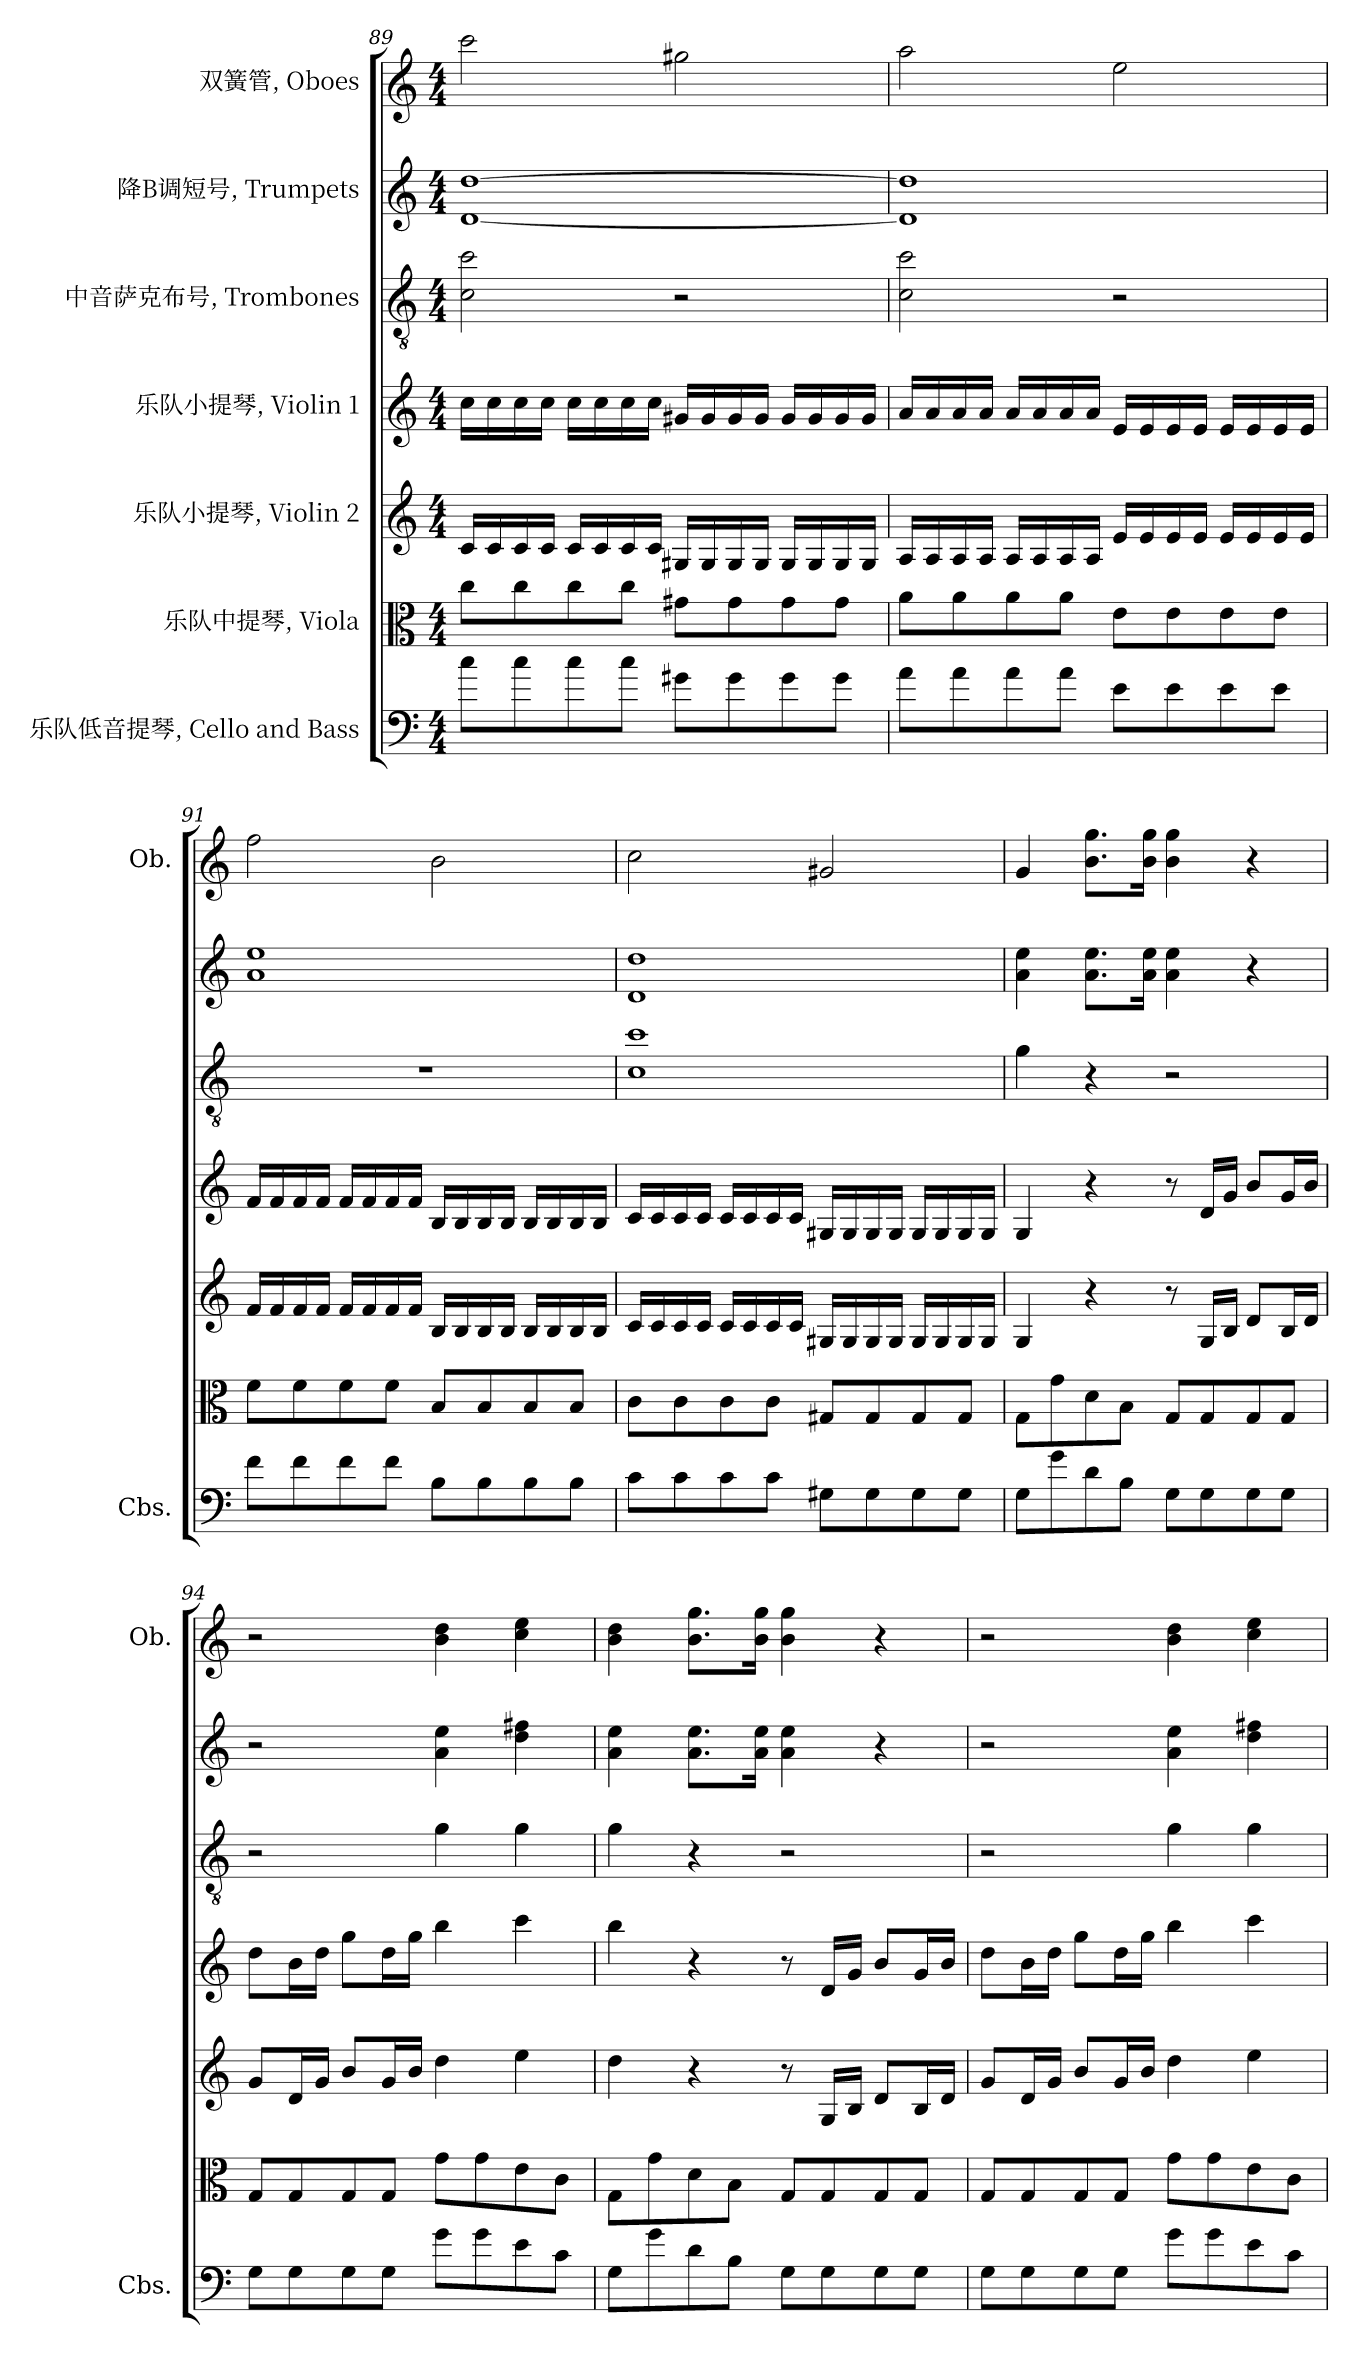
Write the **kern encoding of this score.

**kern	**kern	**kern	**kern	**kern	**kern	**kern
*part7	*part6	*part5	*part4	*part3	*part2	*part1
*staff7	*staff6	*staff5	*staff4	*staff3	*staff2	*staff1
*I"乐队低音提琴, Cello and Bass	*I"乐队中提琴, Viola	*I"乐队小提琴, Violin 2	*I"乐队小提琴, Violin 1	*I"中音萨克布号, Trombones	*I"降B调短号, Trumpets	*I"双簧管, Oboes
*I'Cbs.	*	*	*	*	*	*I'Ob.
!!LO:PB:g=z
*clefF4	*clefC3	*clefG2	*clefG2	*clefGv2	*clefG2	*clefG2
*ITrd7c12	*	*	*	*	*ITrd1c2	*
*k[]	*k[]	*k[]	*k[]	*k[]	*k[b-e-]	*k[]
*M4/4	*M4/4	*M4/4	*M4/4	*M4/4	*M4/4	*M4/4
=89	=89	=89	=89	=89	=89	=89
8c\L	8cc\L	16c/LL	16cc\LL	2c\ 2cc\	[1c [1cc	2ccc\
.	.	16c/	16cc\	.	.	.
8c\	8cc\	16c/	16cc\	.	.	.
.	.	16c/JJ	16cc\JJ	.	.	.
8c\	8cc\	16c/LL	16cc\LL	.	.	.
.	.	16c/	16cc\	.	.	.
8c\J	8cc\J	16c/	16cc\	.	.	.
.	.	16c/JJ	16cc\JJ	.	.	.
8G#X\L	8g#X\L	16G#X/LL	16g#X/LL	2r	.	2gg#X\
.	.	16G#/	16g#/	.	.	.
8G#\	8g#\	16G#/	16g#/	.	.	.
.	.	16G#/JJ	16g#/JJ	.	.	.
8G#\	8g#\	16G#/LL	16g#/LL	.	.	.
.	.	16G#/	16g#/	.	.	.
8G#\J	8g#\J	16G#/	16g#/	.	.	.
.	.	16G#/JJ	16g#/JJ	.	.	.
!!LO:PB:g=z
=90	=90	=90	=90	=90	=90	=90
8A\L	8a\L	16A/LL	16a/LL	2c\ 2cc\	1c] 1cc]	2aa\
.	.	16A/	16a/	.	.	.
8A\	8a\	16A/	16a/	.	.	.
.	.	16A/JJ	16a/JJ	.	.	.
8A\	8a\	16A/LL	16a/LL	.	.	.
.	.	16A/	16a/	.	.	.
8A\J	8a\J	16A/	16a/	.	.	.
.	.	16A/JJ	16a/JJ	.	.	.
8E\L	8e\L	16e/LL	16e/LL	2r	.	2ee\
.	.	16e/	16e/	.	.	.
8E\	8e\	16e/	16e/	.	.	.
.	.	16e/JJ	16e/JJ	.	.	.
8E\	8e\	16e/LL	16e/LL	.	.	.
.	.	16e/	16e/	.	.	.
8E\J	8e\J	16e/	16e/	.	.	.
.	.	16e/JJ	16e/JJ	.	.	.
=91	=91	=91	=91	=91	=91	=91
8F\L	8f\L	16f/LL	16f/LL	1r	1g 1dd	2ff\
.	.	16f/	16f/	.	.	.
8F\	8f\	16f/	16f/	.	.	.
.	.	16f/JJ	16f/JJ	.	.	.
8F\	8f\	16f/LL	16f/LL	.	.	.
.	.	16f/	16f/	.	.	.
8F\J	8f\J	16f/	16f/	.	.	.
.	.	16f/JJ	16f/JJ	.	.	.
8BB\L	8B/L	16B/LL	16B/LL	.	.	2b\
.	.	16B/	16B/	.	.	.
8BB\	8B/	16B/	16B/	.	.	.
.	.	16B/JJ	16B/JJ	.	.	.
8BB\	8B/	16B/LL	16B/LL	.	.	.
.	.	16B/	16B/	.	.	.
8BB\J	8B/J	16B/	16B/	.	.	.
.	.	16B/JJ	16B/JJ	.	.	.
!!LO:PB:g=z
=92	=92	=92	=92	=92	=92	=92
8C\L	8c\L	16c/LL	16c/LL	1c 1cc	1c 1cc	2cc\
.	.	16c/	16c/	.	.	.
8C\	8c\	16c/	16c/	.	.	.
.	.	16c/JJ	16c/JJ	.	.	.
8C\	8c\	16c/LL	16c/LL	.	.	.
.	.	16c/	16c/	.	.	.
8C\J	8c\J	16c/	16c/	.	.	.
.	.	16c/JJ	16c/JJ	.	.	.
8GG#X\L	8G#X/L	16G#X/LL	16G#X/LL	.	.	2g#X/
.	.	16G#/	16G#/	.	.	.
8GG#\	8G#/	16G#/	16G#/	.	.	.
.	.	16G#/JJ	16G#/JJ	.	.	.
8GG#\	8G#/	16G#/LL	16G#/LL	.	.	.
.	.	16G#/	16G#/	.	.	.
8GG#\J	8G#/J	16G#/	16G#/	.	.	.
.	.	16G#/JJ	16G#/JJ	.	.	.
=93	=93	=93	=93	=93	=93	=93
8GG\L	8G\L	4G/	4G/	4g\	4g\ 4dd\	4g/
8G\	8g\	.	.	.	.	.
8D\	8d\	4r	4r	4r	8.g\ 8.dd\L	8.b\ 8.gg\L
8BB\J	8B\J	.	.	.	.	.
.	.	.	.	.	16g\ 16dd\Jk	16b\ 16gg\Jk
8GG\L	8G/L	8r	8r	2r	4g\ 4dd\	4b\ 4gg\
8GG\	8G/	16G/LL	16d/LL	.	.	.
.	.	16B/JJ	16g/JJ	.	.	.
8GG\	8G/	8d/L	8b/L	.	4r	4r
8GG\J	8G/J	16B/L	16g/L	.	.	.
.	.	16d/JJ	16b/JJ	.	.	.
!!LO:PB:g=z
=94	=94	=94	=94	=94	=94	=94
8GG\L	8G/L	8g/L	8dd\L	2r	2r	2r
8GG\	8G/	16d/L	16b\L	.	.	.
.	.	16g/JJ	16dd\JJ	.	.	.
8GG\	8G/	8b/L	8gg\L	.	.	.
8GG\J	8G/J	16g/L	16dd\L	.	.	.
.	.	16b/JJ	16gg\JJ	.	.	.
8G\L	8g\L	4dd\	4bb\	4g\	4g\ 4dd\	4b\ 4dd\
8G\	8g\	.	.	.	.	.
8E\	8e\	4ee\	4ccc\	4g\	4cc\ 4een\	4cc\ 4ee\
8C\J	8c\J	.	.	.	.	.
=95	=95	=95	=95	=95	=95	=95
8GG\L	8G\L	4dd\	4bb\	4g\	4g\ 4dd\	4b\ 4dd\
8G\	8g\	.	.	.	.	.
8D\	8d\	4r	4r	4r	8.g\ 8.dd\L	8.b\ 8.gg\L
8BB\J	8B\J	.	.	.	.	.
.	.	.	.	.	16g\ 16dd\Jk	16b\ 16gg\Jk
8GG\L	8G/L	8r	8r	2r	4g\ 4dd\	4b\ 4gg\
8GG\	8G/	16G/LL	16d/LL	.	.	.
.	.	16B/JJ	16g/JJ	.	.	.
8GG\	8G/	8d/L	8b/L	.	4r	4r
8GG\J	8G/J	16B/L	16g/L	.	.	.
.	.	16d/JJ	16b/JJ	.	.	.
=96	=96	=96	=96	=96	=96	=96
8GG\L	8G/L	8g/L	8dd\L	2r	2r	2r
8GG\	8G/	16d/L	16b\L	.	.	.
.	.	16g/JJ	16dd\JJ	.	.	.
8GG\	8G/	8b/L	8gg\L	.	.	.
8GG\J	8G/J	16g/L	16dd\L	.	.	.
.	.	16b/JJ	16gg\JJ	.	.	.
8G\L	8g\L	4dd\	4bb\	4g\	4g\ 4dd\	4b\ 4dd\
8G\	8g\	.	.	.	.	.
8E\	8e\	4ee\	4ccc\	4g\	4cc\ 4een\	4cc\ 4ee\
8C\J	8c\J	.	.	.	.	.
=	=	=	=	=	=	=
*-	*-	*-	*-	*-	*-	*-
